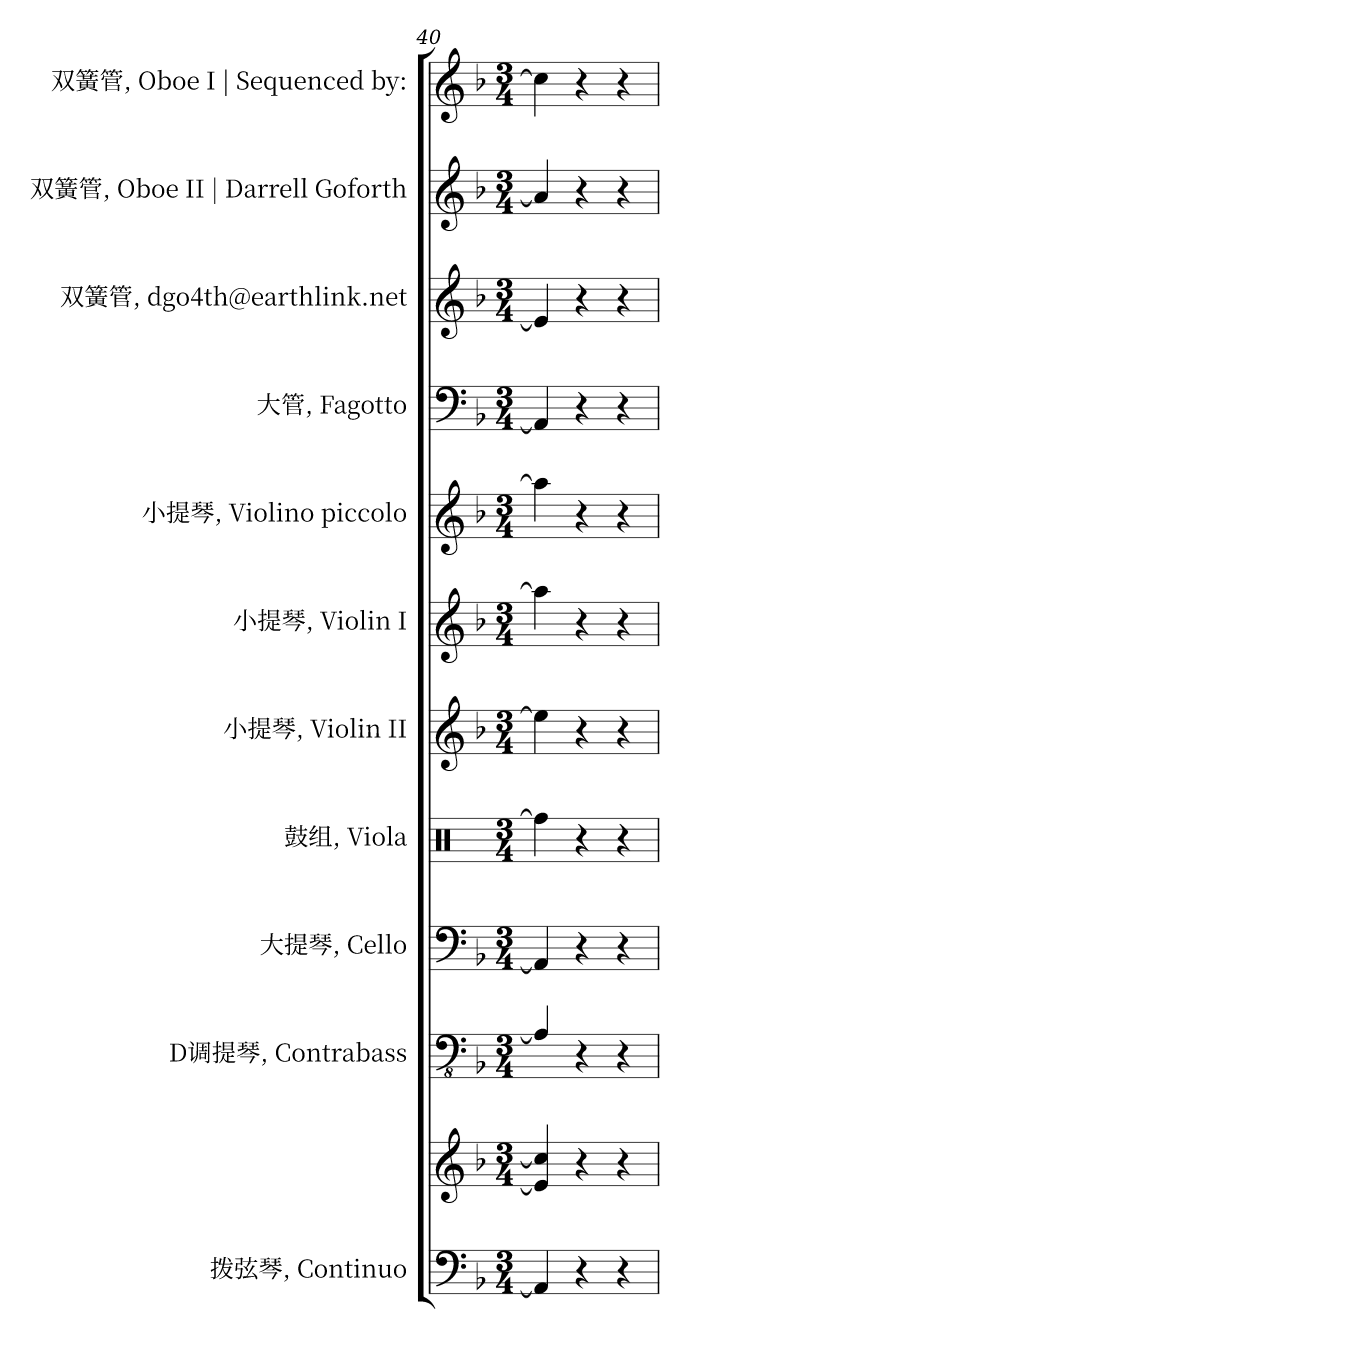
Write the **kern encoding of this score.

**kern	**kern	**kern	**kern	**kern	**kern	**kern	**kern	**kern	**kern	**kern	**kern
*part11	*part11	*part10	*part9	*part8	*part7	*part6	*part5	*part4	*part3	*part2	*part1
*staff12	*staff11	*staff10	*staff9	*staff8	*staff7	*staff6	*staff5	*staff4	*staff3	*staff2	*staff1
*I"拨弦琴, Continuo	*	*I"D调提琴, Contrabass	*I"大提琴, Cello	*I"鼓组, Viola	*I"小提琴, Violin II	*I"小提琴, Violin I	*I"小提琴, Violino piccolo	*I"大管, Fagotto	*I"双簧管, dgo4th@earthlink.net	*I"双簧管, Oboe II | Darrell Goforth	*I"双簧管, Oboe I | Sequenced by:
*	*	*	*	*	*I'Vln.	*I'Vln.	*I'Vln.	*	*	*I'Ob.	*I'Ob.
*clefF4	*clefG2	*clefFv4	*clefF4	*clefX	*clefG2	*clefG2	*clefG2	*clefF4	*clefG2	*clefG2	*clefG2
*	*	*ITrd7c12	*	*	*	*	*	*	*	*	*
*k[b-]	*k[b-]	*k[b-]	*k[b-]	*k[]	*k[b-]	*k[b-]	*k[b-]	*k[b-]	*k[b-]	*k[b-]	*k[b-]
*M3/4	*M3/4	*M3/4	*M3/4	*M3/4	*M3/4	*M3/4	*M3/4	*M3/4	*M3/4	*M3/4	*M3/4
=40	=40	=40	=40	=40	=40	=40	=40	=40	=40	=40	=40
4AA/]	4e/] 4cc#/]	4AAA/]	4AA/]	4Rff\]	4ee\]	4aa\]	4aa\]	4AA/]	4e/]	4a/]	4cc#\]
4r	4r	4r	4r	4r	4r	4r	4r	4r	4r	4r	4r
4r	4r	4r	4r	4r	4r	4r	4r	4r	4r	4r	4r
=	=	=	=	=	=	=	=	=	=	=	=
*-	*-	*-	*-	*-	*-	*-	*-	*-	*-	*-	*-
